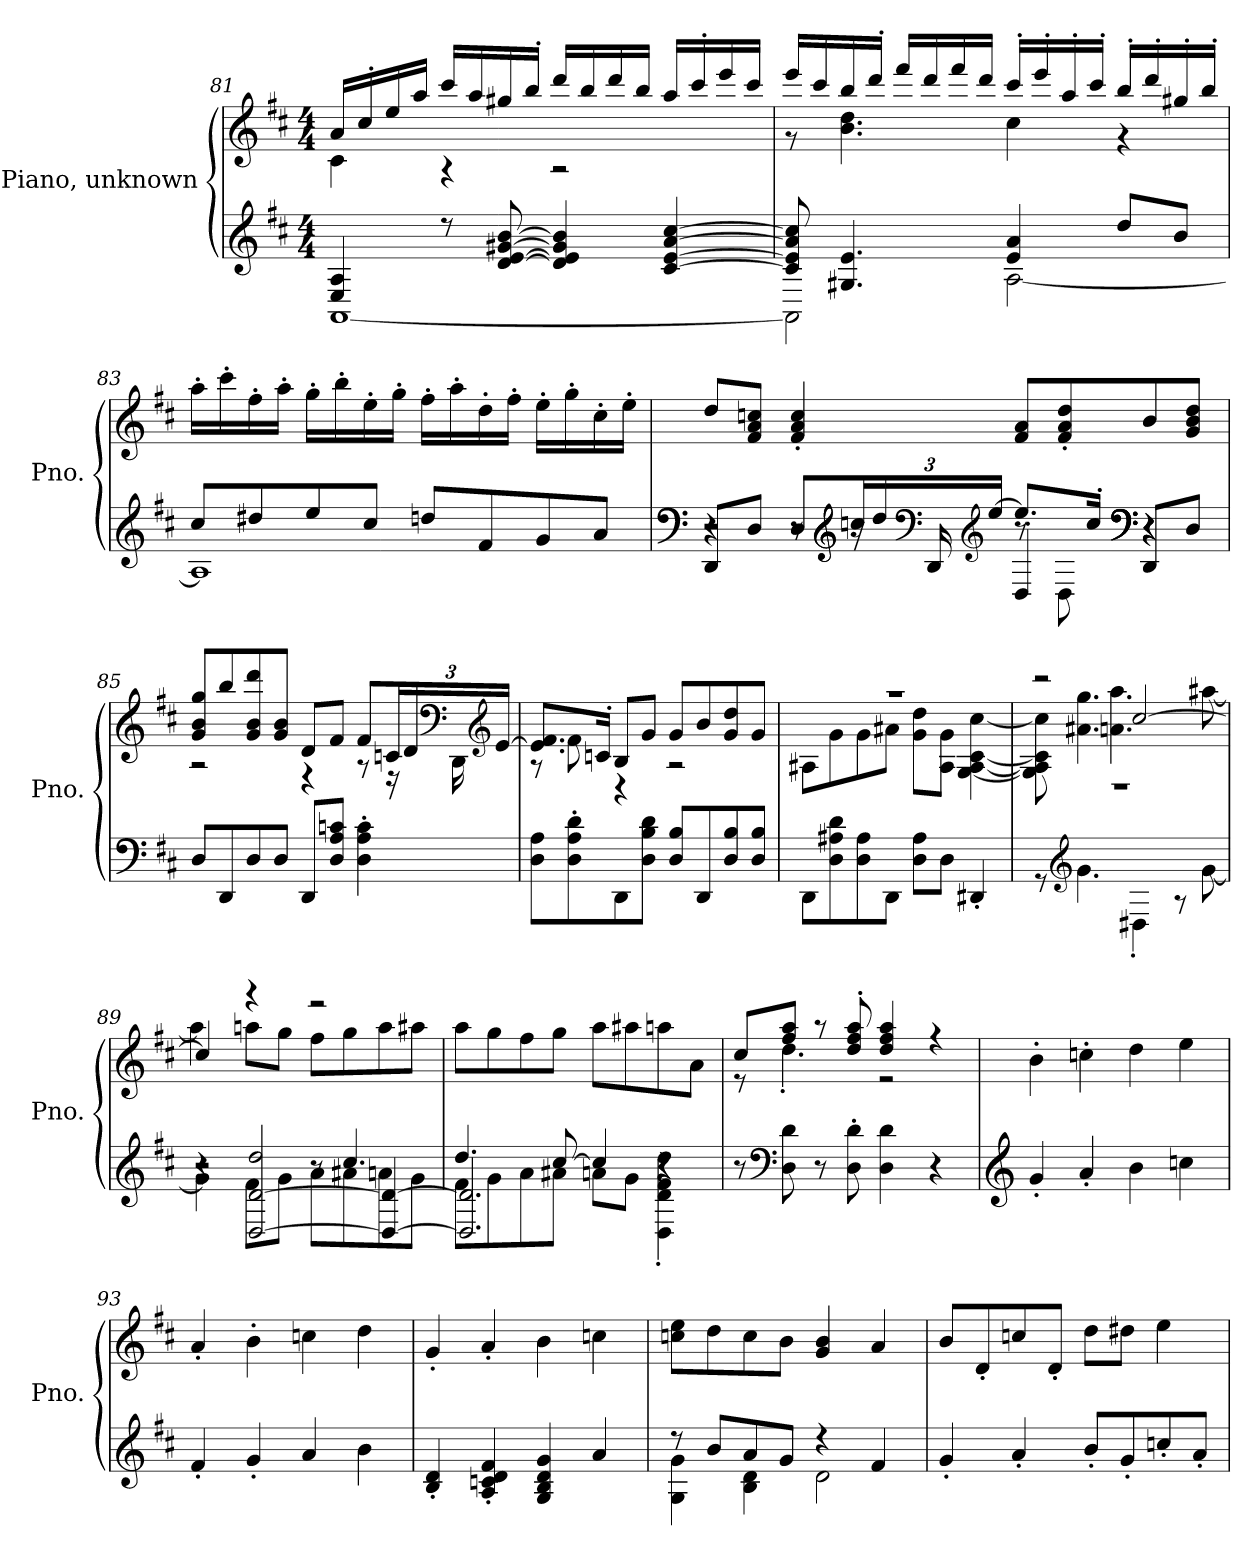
**kern	**kern
*part1	*part1
*staff2	*staff1
*I"Piano, unknown	*
*I'Pno.	*
*clefG2	*clefG2
*k[f#c#]	*k[f#c#]
*M4/4	*M4/4
=81	=81
*^	*^
4E/ 4A/	[1AA	16a/LL	4c#\
.	.	16cc#'/	.
.	.	16ee/	.
.	.	16aa/JJ	.
8r	.	16ccc#/LL	4r
.	.	16aa/	.
[8d/ [8e/ [8g#X/ [8b/	.	16gg#X/	.
.	.	16bb'/JJ	.
4d/] 4e/] 4g#/] 4b/]	.	16ddd/LL	2r
.	.	16bb/	.
.	.	16ddd/	.
.	.	16bb/JJ	.
[4c#/ [4e/ [4a/ [4cc#/	.	16aa/LL	.
.	.	16ccc#'/	.
.	.	16eee/	.
.	.	16ccc#/JJ	.
!!LO:LB:g=z	!!
=82	=82	=82	=82
8c#/] 8e/] 8a/] 8cc#/]	2AA\]	16eee/LL	8r
.	.	16ccc#/	.
4.G#X/ 4.e/	.	16bb/	4.b\ 4.dd\
.	.	16ddd'/JJ	.
.	.	16fff#/LL	.
.	.	16ddd/	.
.	.	16fff#/	.
.	.	16ddd/JJ	.
4e/ 4a/	[2A\	16ccc#'/LL	4cc#\
.	.	16eee'/	.
.	.	16aa'/	.
.	.	16ccc#'/JJ	.
8dd/L	.	16bb'/LL	4r
.	.	16ddd'/	.
8b/J	.	16gg#X'/	.
.	.	16bb'/JJ	.
*	*	*v	*v
=83	=83	=83
8cc#/L	1A]	16aa'\LL
.	.	16ccc#'\
8dd#X/	.	16ff#'\
.	.	16aa'\JJ
8ee/	.	16gg'\LL
.	.	16bb'\
8cc#/J	.	16ee'\
.	.	16gg'\JJ
8ddn/L	.	16ff#'\LL
.	.	16aa'\
8f#/	.	16dd'\
.	.	16ff#'\JJ
8g/	.	16ee'\LL
.	.	16gg'\
8a/J	.	16cc#'\
.	.	16ee'\JJ
*v	*v	*
!!LO:LB:g=z
=84	=84
*clefF4	*
*^	*
*	*^	*
8DD/L	2r	4r	8dd/L
8D/J	.	.	8f#/ 8a/ 8ccn/J
8D/L	.	8r	4f#/' 4a/' 4cc/'
*clefG2	*	*	*
*Xbrackettup	*	*	*
24ccn/L	.	16r	.
24dd/	.	.	.
*clefF4	*	*	*
.	.	16DD/	.
*clefG2	*	*	*
[24ee/JJ	.	.	.
8.ee/L]	8r	4D'/	8f#/ 8a/L
.	8D\	.	8f#/' 8a/' 8dd/'
16cc'/Jk	.	.	.
*clefF4	*	*	*
8DD/L	4r	4r	8b/
8D/J	.	.	8g/ 8b/ 8dd/J
*v	*v	*v	*
=85	=85
*	*^
8D/L	8g/ 8b/ 8gg/L	2r
8DD/	8bb/	.
8D/	8g/ 8b/ 8ddd/	.
8D/J	8g/ 8b/J	.
8DD/L	8d/L	4r
8D/ 8A/ 8cn/J	8f#/J	.
4D\' 4A\' 4c\'	8f#/L	8r
*	*Xbrackettup	*
.	24cn/L	16r
.	24d/	.
*	*clefF4	*
.	.	16DD\
*	*clefG2	*
.	[24e/JJ	.
!!LO:LB:g=z	!!
=86	=86	=86
8D\ 8A\L	8.e/] 8.f#/L	8r
8D\' 8A\' 8d\'	.	8f#\
.	16cn'/Jk	.
8DD\	8B/L	4r
8D\ 8B\ 8d\J	8g/J	.
8D/ 8B/L	8g/L	2r
8DD/	8b/	.
8D/ 8B/	8g/ 8dd/	.
8D/ 8B/J	8g/J	.
=87	=87	=87
8DD\L	1r	8A#X\L
8D\ 8A#X\ 8d\	.	8g\
8D\ 8A#\	.	8g\
8DD\J	.	8a#X\J
8D\ 8A#\L	.	8g\ 8dd\L
8D\J	.	8A#\ 8g\J
4DD#X'/	.	[4G\ [4A#\ [4c#\ [4cc#\
=88	=88	=88
*^	*	*
1r	8r	2r	8G\] 8A#\] 8c#\] 8cc#\]
*clefG2	*	*	*
.	4.g\	.	4.a#X\ 4.gg\
.	4D#X'\	[2cc#/	4.an\ 4.aa\
.	8r	.	.
.	[8g\	.	[8aa#X\
=89	=89	=89	=89
*	*^	*	*
2r	4g\]	4r	4cc#/]	4aa#\]
.	8f#\L	[2D/ [2d/ 2dd/	4r	8aan\L
.	8g\J	.	.	8gg\J
8r	8a\L	.	2r	8ff#\L
4.cc#/	8a#X\	.	.	8gg\
.	8an\	4D/_ 4d/_	.	8aa\
.	8g\J	.	.	8aa#X\J
*	*	*	*v	*v
!!LO:LB:g=z
=90	=90	=90	=90
4.dd/	8f#\L	2.D/] 2.d/]	8aa\L
.	8g\	.	8gg\
.	8a\	.	8ff#\
[8cc#/	8a#X\J	.	8gg\J
4cc#/]	8an\L	.	8aa\L
.	8g\J	.	8aa#X\
4r	4D\' 4d\' 4f#\' 4dd\'	4r	8aan\
.	.	.	8a\J
*v	*v	*v	*
=91	=91
*	*^
8r	8cc#/L	8r
*clefF4	*	*
8D\ 8d\	8ff#/ 8aa/J	4.dd'\
8r	8r	.
8D\' 8d\'	8dd/' 8ff#/' 8aa/'	.
4D\ 4d\	4dd/ 4ff#/ 4aa/	2r
4r	4r	.
*	*v	*v
=92	=92
*clefG2	*
4g'/	4b'\
4a'/	4ccn'\
4b\	4dd\
4ccn\	4ee\
=93	=93
4f#'/	4a'/
4g'/	4b'\
4a/	4ccn\
4b\	4dd\
=94	=94
4B/' 4d/'	4g'/
4A/' 4cn/' 4d/' 4f#/'	4a'/
4G/ 4B/ 4d/ 4g/	4b\
4a/	4ccn\
!!LO:PB:g=z
=95	=95
*^	*
8r	4G\ 4g\	8ccn\ 8ee\L
8b/L	.	8dd\
8a/	4B\ 4d\	8cc\
8g/J	.	8b\J
4r	2d\	4g/ 4b/
4f#/	.	4a/
*v	*v	*
=96	=96
4g'/	8b/L
.	8d'/
4a'/	8ccn/
.	8d'/J
8b'/L	8dd\L
8g'/	8dd#X\J
8ccn'/	4ee\
8a'/J	.
=	=
*-	*-
